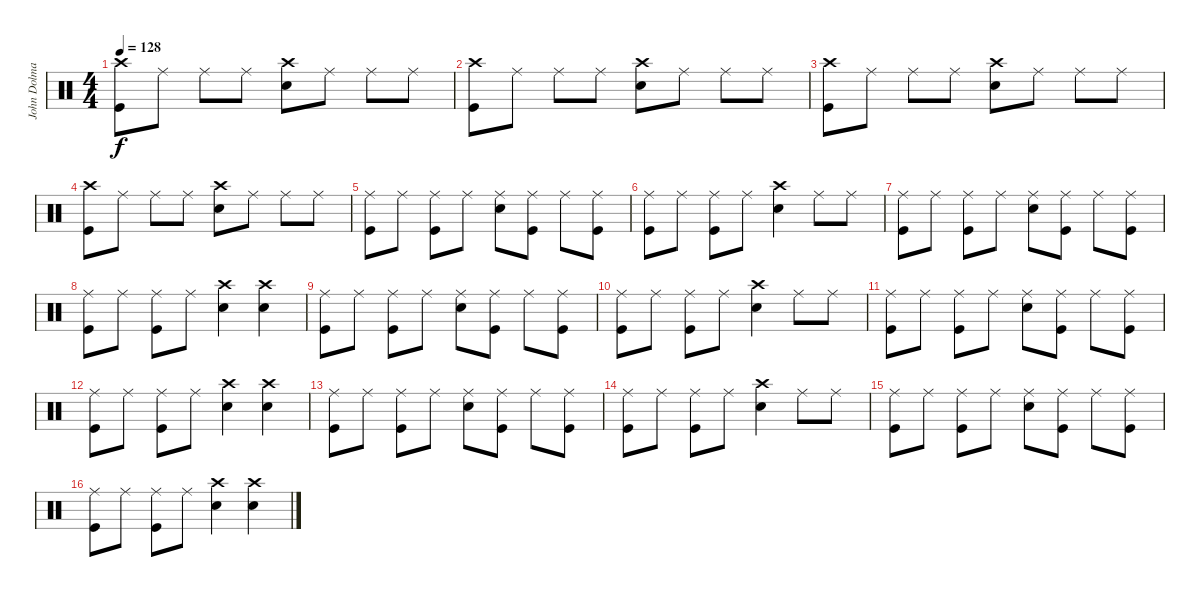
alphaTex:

\track ("John Dolmayan" "John Dolma") {instrument percussion}
\staff {score}
\articulation defaults
\ts (4 4)
\tempo 128
\clef neutral
\ks c
("Crash high (hit)" "Kick (hit)").8{dy f} "Ride (middle)".8 "Ride (middle)".8 "Ride (middle)".8 ("Crash high (hit)" "Snare (hit) 2").8 "Ride (middle)".8 "Ride (middle)".8 "Ride (middle)".8 |
("Crash high (hit)" "Kick (hit)").8 "Ride (middle)".8 "Ride (middle)".8 "Ride (middle)".8 ("Crash high (hit)" "Snare (hit) 2").8 "Ride (middle)".8 "Ride (middle)".8 "Ride (middle)".8 |
("Crash high (hit)" "Kick (hit)").8 "Ride (middle)".8 "Ride (middle)".8 "Ride (middle)".8 ("Crash high (hit)" "Snare (hit) 2").8 "Ride (middle)".8 "Ride (middle)".8 "Ride (middle)".8 |
("Crash high (hit)" "Kick (hit)").8 "Ride (middle)".8 "Ride (middle)".8 "Ride (middle)".8 ("Crash high (hit)" "Snare (hit) 2").8 "Ride (middle)".8 "Ride (middle)".8 "Ride (middle)".8 |
("Ride (middle)" "Kick (hit)").8 "Ride (middle)".8 ("Ride (middle)" "Kick (hit)").8 "Ride (middle)".8 ("Ride (middle)" "Snare (hit) 2").8 ("Ride (middle)" "Kick (hit)").8 "Ride (middle)".8 ("Ride (middle)" "Kick (hit)").8 |
("Ride (middle)" "Kick (hit)").8 "Ride (middle)".8 ("Ride (middle)" "Kick (hit)").8 "Ride (middle)".8 ("Crash high (hit)" "Snare (hit) 2").4 "Ride (middle)".8 "Ride (middle)".8 |
("Ride (middle)" "Kick (hit)").8 "Ride (middle)".8 ("Ride (middle)" "Kick (hit)").8 "Ride (middle)".8 ("Ride (middle)" "Snare (hit) 2").8 ("Ride (middle)" "Kick (hit)").8 "Ride (middle)".8 ("Ride (middle)" "Kick (hit)").8 |
("Ride (middle)" "Kick (hit)").8 "Ride (middle)".8 ("Ride (middle)" "Kick (hit)").8 "Ride (middle)".8 ("Crash high (hit)" "Snare (hit) 2").4 ("Crash high (hit)" "Snare (hit) 2").4 |
("Ride (middle)" "Kick (hit)").8 "Ride (middle)".8 ("Ride (middle)" "Kick (hit)").8 "Ride (middle)".8 ("Ride (middle)" "Snare (hit) 2").8 ("Ride (middle)" "Kick (hit)").8 "Ride (middle)".8 ("Ride (middle)" "Kick (hit)").8 |
("Ride (middle)" "Kick (hit)").8 "Ride (middle)".8 ("Ride (middle)" "Kick (hit)").8 "Ride (middle)".8 ("Crash high (hit)" "Snare (hit) 2").4 "Ride (middle)".8 "Ride (middle)".8 |
("Ride (middle)" "Kick (hit)").8 "Ride (middle)".8 ("Ride (middle)" "Kick (hit)").8 "Ride (middle)".8 ("Ride (middle)" "Snare (hit) 2").8 ("Ride (middle)" "Kick (hit)").8 "Ride (middle)".8 ("Ride (middle)" "Kick (hit)").8 |
("Ride (middle)" "Kick (hit)").8 "Ride (middle)".8 ("Ride (middle)" "Kick (hit)").8 "Ride (middle)".8 ("Crash high (hit)" "Snare (hit) 2").4 ("Crash high (hit)" "Snare (hit) 2").4 |
("Ride (middle)" "Kick (hit)").8 "Ride (middle)".8 ("Ride (middle)" "Kick (hit)").8 "Ride (middle)".8 ("Ride (middle)" "Snare (hit) 2").8 ("Ride (middle)" "Kick (hit)").8 "Ride (middle)".8 ("Ride (middle)" "Kick (hit)").8 |
("Ride (middle)" "Kick (hit)").8 "Ride (middle)".8 ("Ride (middle)" "Kick (hit)").8 "Ride (middle)".8 ("Crash high (hit)" "Snare (hit) 2").4 "Ride (middle)".8 "Ride (middle)".8 |
("Ride (middle)" "Kick (hit)").8 "Ride (middle)".8 ("Ride (middle)" "Kick (hit)").8 "Ride (middle)".8 ("Ride (middle)" "Snare (hit) 2").8 ("Ride (middle)" "Kick (hit)").8 "Ride (middle)".8 ("Ride (middle)" "Kick (hit)").8 |
("Ride (middle)" "Kick (hit)").8 "Ride (middle)".8 ("Ride (middle)" "Kick (hit)").8 "Ride (middle)".8 ("Crash high (hit)" "Snare (hit) 2").4 ("Crash high (hit)" "Snare (hit) 2").4
